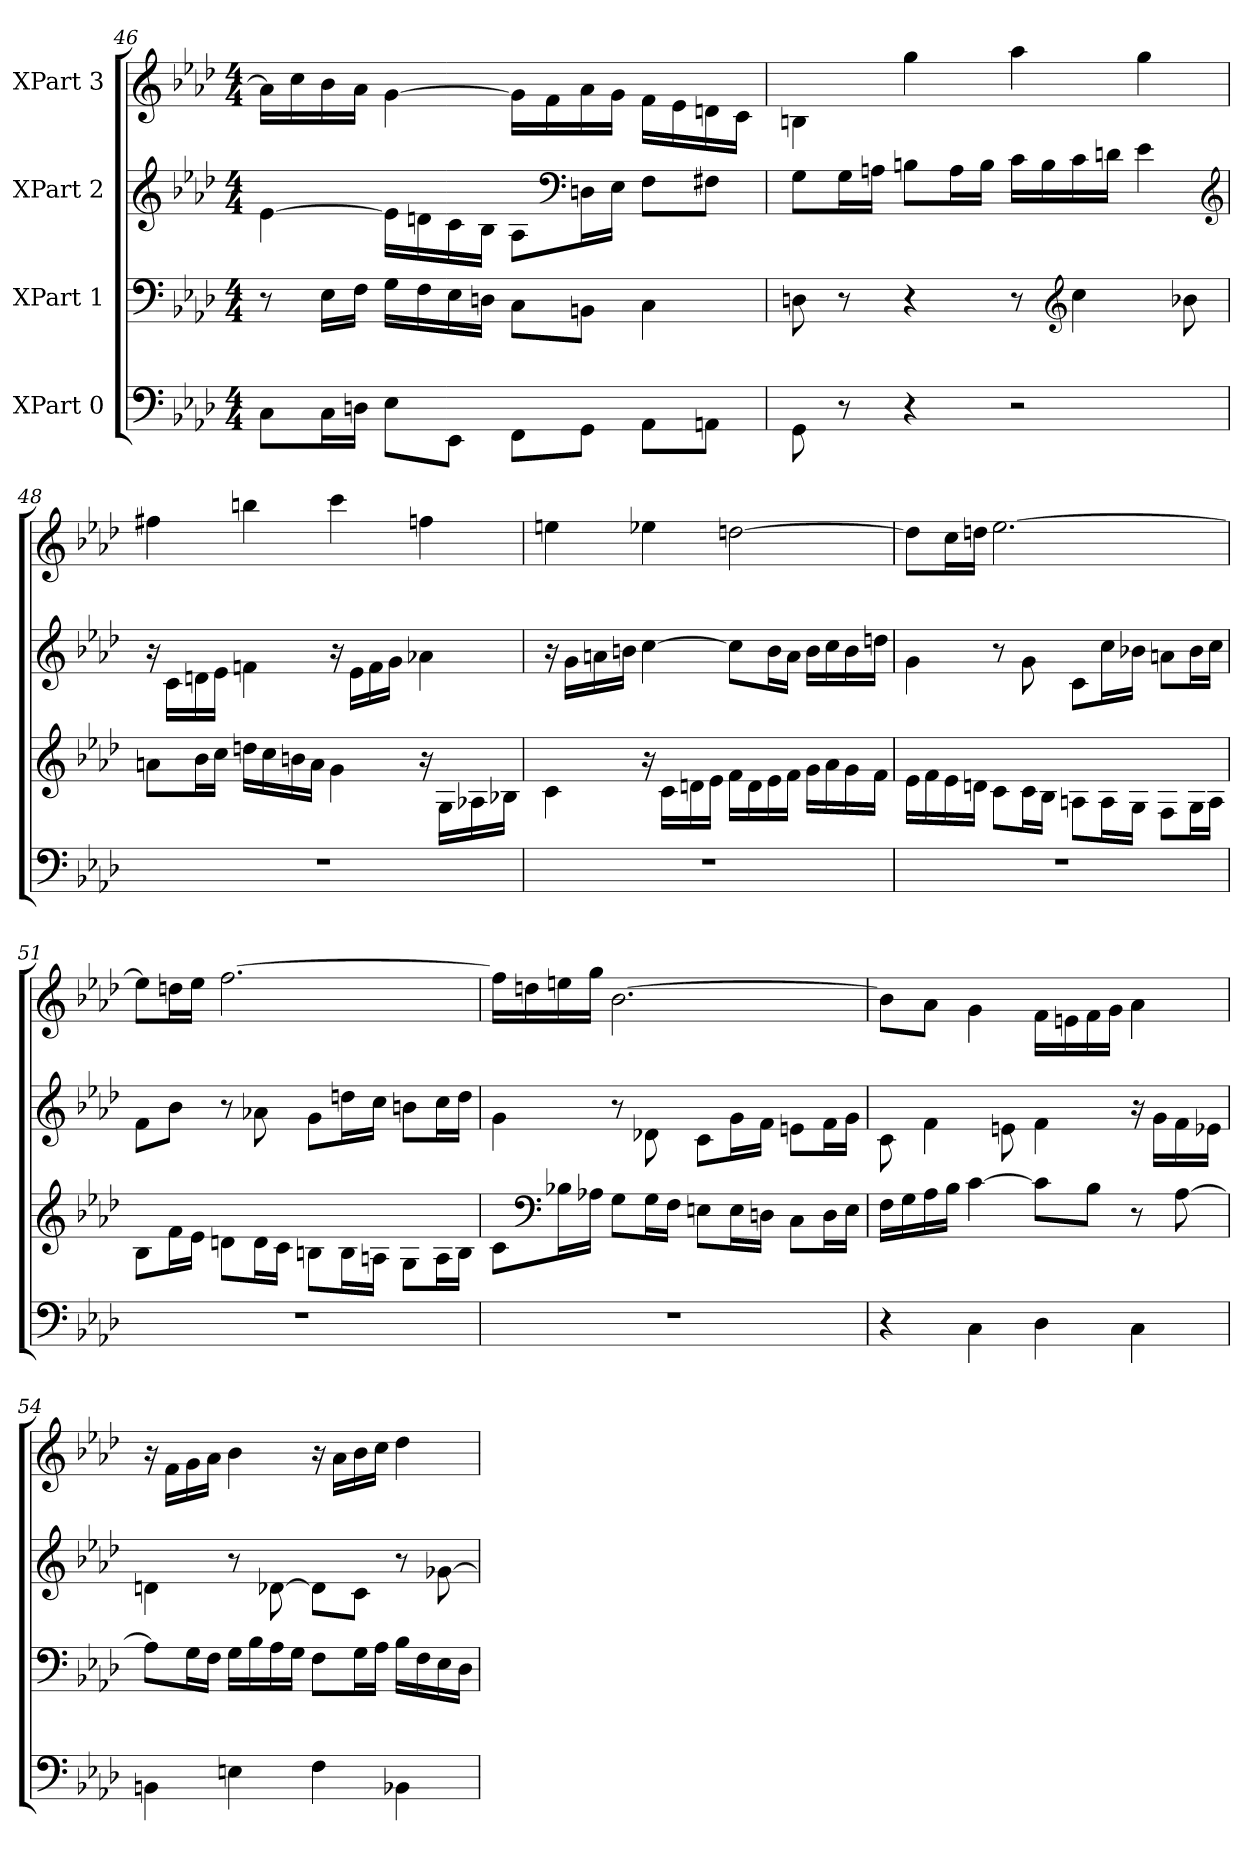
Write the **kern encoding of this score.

**kern	**kern	**kern	**kern
*part4	*part3	*part2	*part1
*staff4	*staff3	*staff2	*staff1
*I"XPart 0	*I"XPart 1	*I"XPart 2	*I"XPart 3
*clefF4	*clefF4	*clefG2	*clefG2
*k[b-e-a-d-]	*k[b-e-a-d-]	*k[b-e-a-d-]	*k[b-e-a-d-]
*M4/4	*M4/4	*M4/4	*M4/4
=46	=46	=46	=46
8C\L	8r	[4e-\	16a-\L]
.	.	.	16cc\
16C\	16E-\L	.	16b-\
16Dn\J	16F\J	.	16a-\J
8E-\L	16G\L	16e-\L]	[4g\
.	16F\	16dn\	.
8EE-\J	16E-\	16c\	.
.	16Dn\J	16B-\J	.
8FF\L	8C\L	8A-\L	16g\L]
.	.	.	16f\
*	*	*clefF4	*
8GG\J	8BBn\J	16D\	16a-\
.	.	16E-\J	16g\J
8AA-\L	4C\	8F\L	16f\L
.	.	.	16e-\
8AAn\J	.	8F#X\J	16dn\
.	.	.	16c\J
=47	=47	=47	=47
8GG\	8Dn\	8G\L	4Bn\
8r	8r	16G\	.
.	.	16An\J	.
4r	4r	8Bn\L	4gg\
.	.	16A\	.
.	.	16B\J	.
2r	8r	16c\L	4aa-\
.	.	16B\	.
*	*clefG2	*	*
.	4cc\	16c\	.
.	.	16dn\J	.
.	.	4e-\	4gg\
.	8b-X\	.	.
*	*	*clefG2	*
=48	=48	=48	=48
1r	8an\L	16r	4ff#X\
.	.	16c\L	.
.	16b-\	16dn\	.
.	16cc\J	16e-\J	.
.	16ddn\L	4fn\	4bbn\
.	16cc\	.	.
.	16bn\	.	.
.	16a\J	.	.
.	4g\	16r	4ccc\
.	.	16e-\L	.
.	.	16f\	.
.	.	16g\J	.
.	16r	4a-X\	4ffn\
.	16G\L	.	.
.	16A-X\	.	.
.	16B-X\J	.	.
=49	=49	=49	=49
1r	4c\	16r	4een\
.	.	16g\L	.
.	.	16an\	.
.	.	16bn\J	.
.	16r	[4cc\	4ee-X\
.	16c\L	.	.
.	16dn\	.	.
.	16e-\J	.	.
.	16f\L	8cc\L]	[2ddn\
.	16d\	.	.
.	16e-\	16b\	.
.	16f\J	16a\J	.
.	16g\L	16b\L	.
.	16a-\	16cc\	.
.	16g\	16b\	.
.	16f\J	16ddn\J	.
=50	=50	=50	=50
1r	16e-\L	4g\	8ddn\L]
.	16f\	.	.
.	16e-\	.	16cc\
.	16dn\J	.	16ddn\J
.	8c\L	8r	[2.ee-\
.	16c\	8g\	.
.	16B-\J	.	.
.	8An\L	8c\L	.
.	16A\	16cc\	.
.	16G\J	16b-X\J	.
.	8F\L	8an\L	.
.	16G\	16b-\	.
.	16A\J	16cc\J	.
=51	=51	=51	=51
1r	8B-\L	8f\L	8ee-\L]
.	16f\	8b-\J	16ddn\
.	16e-\J	.	16ee-\J
.	8dn\L	8r	[2.ff\
.	16d\	8a-X\	.
.	16c\J	.	.
.	8Bn\L	8g\L	.
.	16B\	16ddn\	.
.	16An\J	16cc\J	.
.	8G\L	8bn\L	.
.	16A\	16cc\	.
.	16B\J	16dd\J	.
=52	=52	=52	=52
1r	8c\L	4g\	16ff\L]
.	.	.	16ddn\
*	*clefF4	*	*
.	16B-X\	.	16een\
.	16A-X\J	.	16gg\J
.	8G\L	8r	[2.b-\
.	16G\	8d-X\	.
.	16F\J	.	.
.	8En\L	8c\L	.
.	16E\	16g\	.
.	16Dn\J	16f\J	.
.	8C\L	8en\L	.
.	16D\	16f\	.
.	16E\J	16g\J	.
=53	=53	=53	=53
4r	16F\L	8c\	8b-\L]
.	16G\	.	.
.	16A-\	4f\	8a-\J
.	16B-\J	.	.
4C\	[4c\	.	4g\
.	.	8en\	.
4D-\	8c\L]	4f\	16f\L
.	.	.	16en\
.	8B-\J	.	16f\
.	.	.	16g\J
4C\	8r	16r	4a-\
.	.	16g\L	.
.	[8A-\	16f\	.
.	.	16e-X\J	.
=54	=54	=54	=54
4BBn\	8A-\L]	4dn\	16r
.	.	.	16f\L
.	16G\	.	16g\
.	16F\J	.	16a-\J
4En\	16G\L	8r	4b-\
.	16B-\	.	.
.	16A-\	[8d-X\	.
.	16G\J	.	.
4F\	8F\L	8d-\L]	16r
.	.	.	16a-\L
.	16G\	8c\J	16b-\
.	16A-\J	.	16cc\J
4BB-X\	16B-\L	8r	4dd-\
.	16F\	.	.
.	16E-\	[8g-X\	.
.	16D-\J	.	.
=	=	=	=
*-	*-	*-	*-
